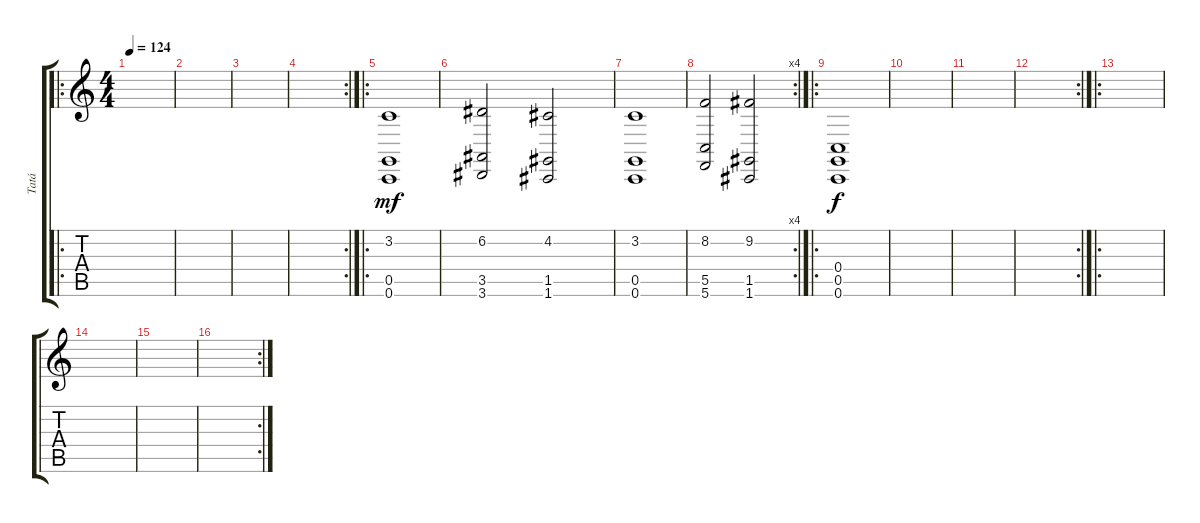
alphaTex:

\track ("Tatá" "Tatá") {instrument lead1square}
\staff {score tabs}
\tuning (D4 A3 F3 C3 G2 C2) {hide}
\ro
\ts (4 4)
\tempo 124
\clef g2
\ks c
|
|
|
\rc 2
|
\ro
(3.2 0.5 0.6).1{dy mf} |
(6.2 3.5 3.6).2 (4.2 1.5 1.6).2 |
(3.2 0.5 0.6).1 |
\rc 4
(8.2 5.5 5.6).2 (9.2 1.5 1.6).2 |
\ro
(0.4 0.5 0.6).1{dy f volume 0} |
|
|
\rc 2
|
\ro
|
|
|
\rc 2
